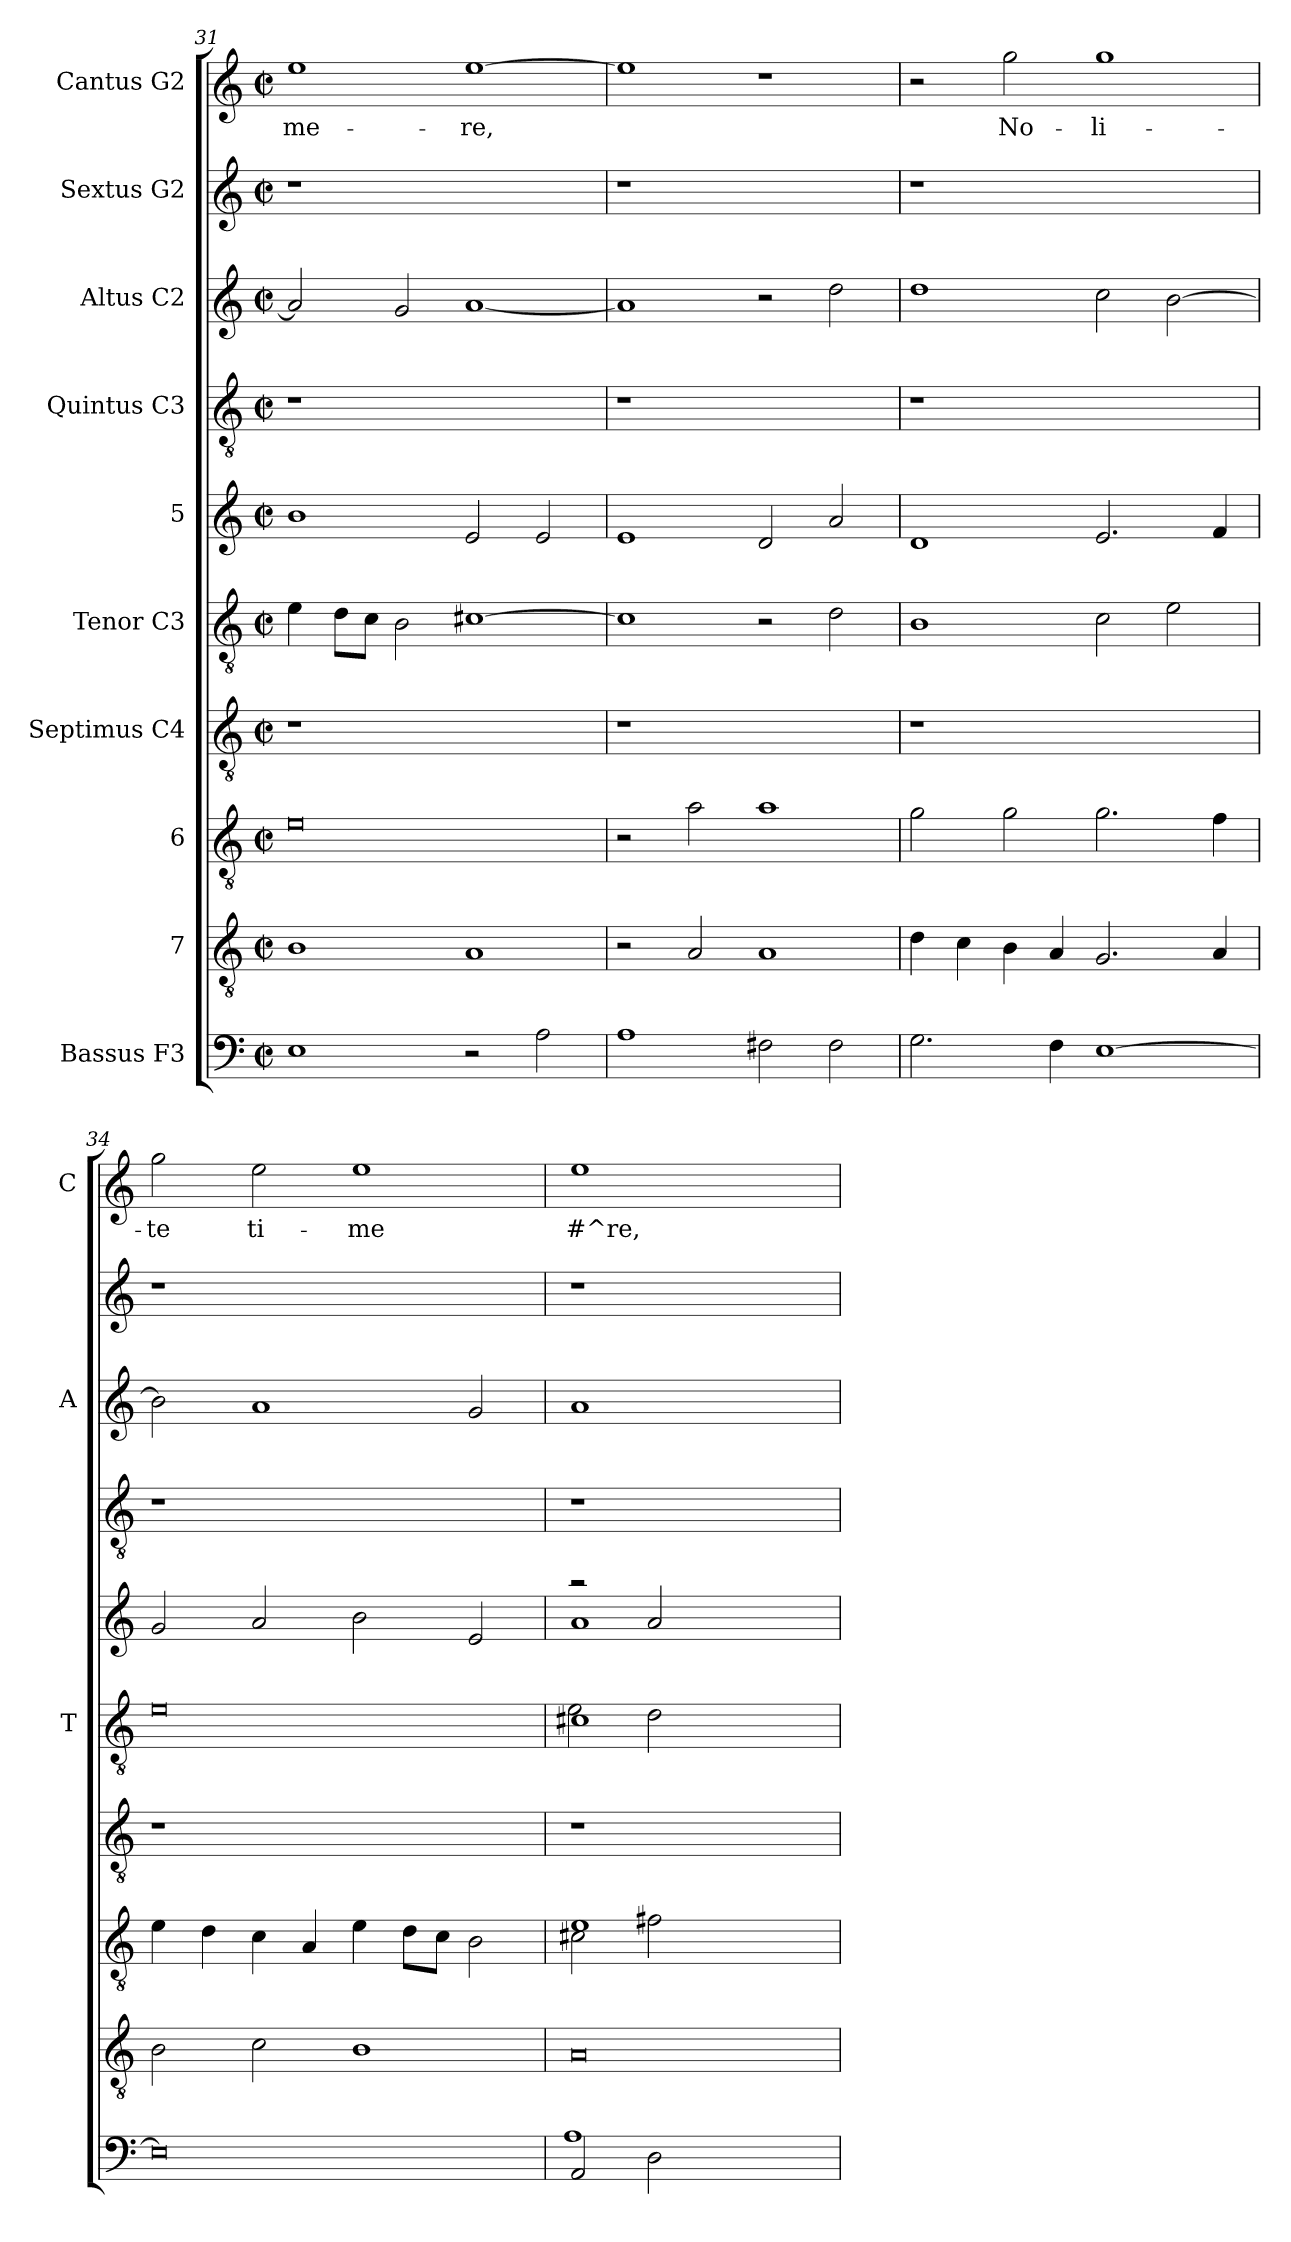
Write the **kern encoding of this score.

**kern	**kern	**kern	**kern	**kern	**kern	**kern	**kern	**kern	**kern	**text
*part10	*part9	*part8	*part7	*part6	*part5	*part4	*part3	*part2	*part1	*part1
*staff10	*staff9	*staff8	*staff7	*staff6	*staff5	*staff4	*staff3	*staff2	*staff1	*staff1
*I"Bassus F3	*I"7	*I"6	*I"Septimus C4	*I"Tenor C3	*I"5	*I"Quintus C3	*I"Altus C2	*I"Sextus G2	*I"Cantus G2	*
*	*	*	*	*I'T	*	*	*I'A	*	*I'C	*
!!LO:LB:g=z
*clefF4	*clefGv2	*clefGv2	*clefGv2	*clefGv2	*clefG2	*clefGv2	*clefG2	*clefG2	*clefG2	*
*ITrd7c12	*	*	*	*	*	*	*	*	*	*
*k[]	*k[]	*k[]	*k[]	*k[]	*k[]	*k[]	*k[]	*k[]	*k[]	*
*C:	*C:	*C:	*C:	*C:	*C:	*C:	*C:	*C:	*C:	*
*M2/2	*M2/2	*M2/2	*M2/2	*M2/2	*M2/2	*M2/2	*M2/2	*M2/2	*M2/2	*
*met(c|)	*met(c|)	*met(c|)	*met(c|)	*met(c|)	*met(c|)	*met(c|)	*met(c|)	*met(c|)	*met(c|)	*
=31	=31	=31	=31	=31	=31	=31	=31	=31	=31	=31
!	!	!	!	!	!	!	!	!	!	!LO:LY:b
1EE	1B	0e	1r	4e\	1b	1r	2a/]	1r	1ee	-me-
.	.	.	.	8d\L	.	.	.	.	.	.
.	.	.	.	8c\J	.	.	.	.	.	.
.	.	.	.	2B\	.	.	2g/	.	.	.
!	!	!	!	!	!	!	!	!	!	!LO:LY:b
2r	1A	.	1ryy	[>1c#X	2e/	1ryy	[<1a	1ryy	[>1ee	-re,
2AA\	.	.	.	.	2e/	.	.	.	.	.
=32	=32	=32	=32	=32	=32	=32	=32	=32	=32	=32
1AA	2r	2r	1r	1c#]	1e	1r	1a]	1r	1ee]	.
.	2A/	2a\	.	.	.	.	.	.	.	.
2FF#X\	1A	1a	1ryy	2r	2d/	1ryy	2r	1ryy	1r	.
2FF#\	.	.	.	2d\	2a/	.	2dd\	.	.	.
=33	=33	=33	=33	=33	=33	=33	=33	=33	=33	=33
2.GG\	4d\	2g\	1r	1B	1d	1r	1dd	1r	2r	.
.	4c\	.	.	.	.	.	.	.	.	.
!	!	!	!	!	!	!	!	!	!	!LO:LY:b
.	4B\	2g\	.	.	.	.	.	.	2gg\	No-
4FF\	4A/	.	.	.	.	.	.	.	.	.
!	!	!	!	!	!	!	!	!	!	!LO:LY:b
[>1EE	2.G/	2.g\	1ryy	2c\	2.e/	1ryy	2cc\	1ryy	1gg	-li-
.	.	.	.	2e\	.	.	[>2b\	.	.	.
.	4A/	4f\	.	.	4f/	.	.	.	.	.
=34	=34	=34	=34	=34	=34	=34	=34	=34	=34	=34
!	!	!	!	!	!	!	!	!	!	!LO:LY:b
0EE]	2B\	4e\	1r	0e	2g/	1r	2b\]	1r	2gg\	-te
.	.	4d\	.	.	.	.	.	.	.	.
!	!	!	!	!	!	!	!	!	!	!LO:LY:b
.	2c\	4c\	.	.	2a/	.	1a	.	2ee\	ti-
.	.	4A/	.	.	.	.	.	.	.	.
!	!	!	!	!	!	!	!	!	!	!LO:LY:b
.	1B	4e\	1ryy	.	2b\	1ryy	.	1ryy	1ee	-me
.	.	8d\L	.	.	.	.	.	.	.	.
.	.	8c\J	.	.	.	.	.	.	.	.
.	.	2B\	.	.	2e/	.	2g/	.	.	.
=35	=35	=35	=35	=35	=35	=35	=35	=35	=35	=35
*^	*	*^	*	*^	*^	*	*	*	*	*
!	!	!	!	!	!	!	!	!	!	!	!	!	!	!LO:LY:b
2AAA/	1AA	0A	1e	2c#X\	1r	1c#X	2e\	2raa	1a	1r	1a	1r	1ee	#^re,
2DD\	.	.	.	2f#X\	.	.	2d\	2a/	.	.	.	.	.	.
1ryy	1ryy	.	1ryy	1ryy	1ryy	1ryy	1ryy	1ryy	1ryy	1ryy	1ryy	1ryy	1ryy	.
*	*	*	*	*	*	*v	*v	*	*	*	*	*	*	*
*v	*v	*	*v	*v	*	*	*v	*v	*	*	*	*	*
=	=	=	=	=	=	=	=	=	=	=
*-	*-	*-	*-	*-	*-	*-	*-	*-	*-	*-
